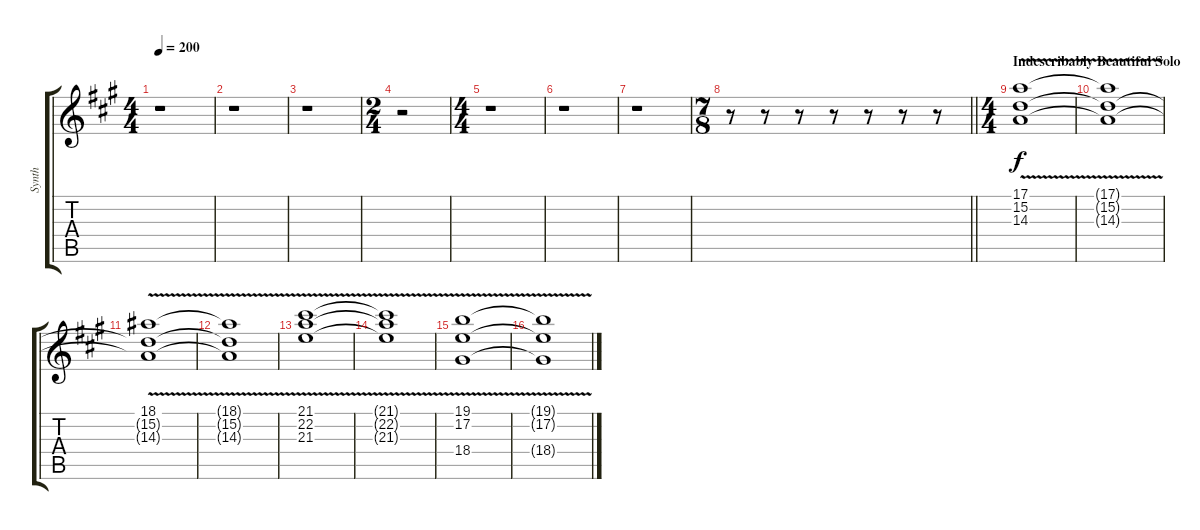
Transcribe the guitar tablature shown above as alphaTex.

\track ("Synth" "Synth") {instrument pad4choir}
\staff {score tabs}
\tuning (E4 B3 G3 D3 A2 E2) {hide}
\ts (4 4)
\tempo 200
\clef g2
\ks f#minor
r.1{dy f} |
r.1 |
r.1 |
\ts (2 4)
r.2 |
\ts (4 4)
r.1 |
r.1 |
r.1 |
\ts (7 8)
\barLineRight lightlight
r.8 r.8 r.8 r.8 r.8 r.8 r.8 |
\ts (4 4)
\section ("" "Indescribably Beautiful Solo")
(17.1{v} 15.2{v} 14.3{v}).1{volume 12 balance 8 instrument rockorgan} |
(17.1{t} 15.2{t} 14.3{t}).1 |
(18.1{v} 15.2{t} 14.3{t}).1 |
(18.1{t} 15.2{t} 14.3{t}).1 |
(21.1{v} 22.2{v} 21.3{v}).1 |
(21.1{t} 22.2{t} 21.3{t}).1 |
(19.1{v} 17.2{v} 18.4{v}).1 |
(19.1{t} 17.2{t} 18.4{t}).1
